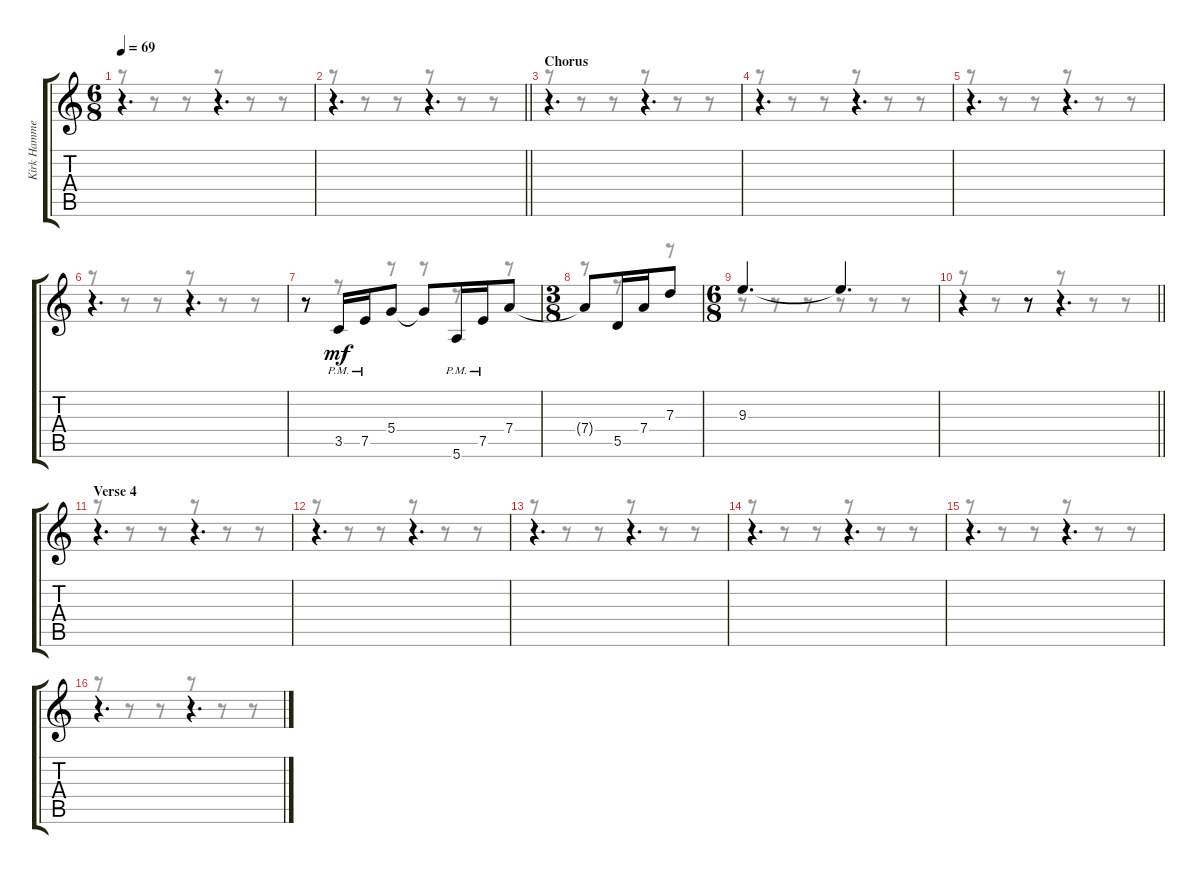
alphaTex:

\track ("Kirk Hammett (Distortion)" "Kirk Hamme") {instrument distortionguitar}
\staff {score tabs}
\tuning (E4 B3 G3 D3 A2 E2) {hide}
\voice
\ts (6 8)
\tempo 69
\clef g2
\ks c
r.4{d dy mf} r.4{d} |
\barLineRight lightlight
r.4{d} r.4{d} |
\section ("" "Chorus")
r.4{d} r.4{d} |
r.4{d} r.4{d} |
r.4{d} r.4{d} |
r.4{d} r.4{d} |
r.8 3.5{pm}.16 7.5{pm}.16 5.4.8 5.4{t}.8 5.6{pm}.16 7.5{pm}.16 7.4.8 |
\ts (3 8)
7.4{t}.8 5.5.16 7.4.16 7.3.8 |
\ts (6 8)
9.3.4{d} 9.3{t}.4{d} |
\barLineRight lightlight
r.4 r.8 r.4{d} |
\section ("" "Verse 4")
r.4{d} r.4{d} |
r.4{d} r.4{d} |
r.4{d} r.4{d} |
r.4{d} r.4{d} |
r.4{d} r.4{d} |
r.4{d} r.4{d}
\voice
\clef g2
\ottava regular
\simile none
\ks c
r.8{dy f} r.8 r.8 r.8 r.8 r.8 |
\barLineRight lightlight
r.8 r.8 r.8 r.8 r.8 r.8 |
r.8 r.8 r.8 r.8 r.8 r.8 |
r.8 r.8 r.8 r.8 r.8 r.8 |
r.8 r.8 r.8 r.8 r.8 r.8 |
r.8 r.8 r.8 r.8 r.8 r.8 |
r.8 r.8 r.8 r.8 r.8 r.8 |
r.8 r.8 r.8 |
r.8 r.8 r.8 r.8 r.8 r.8 |
\barLineRight lightlight
r.8 r.8 r.8 r.8 r.8 r.8 |
r.8 r.8 r.8 r.8 r.8 r.8 |
r.8 r.8 r.8 r.8 r.8 r.8 |
r.8 r.8 r.8 r.8 r.8 r.8 |
r.8 r.8 r.8 r.8 r.8 r.8 |
r.8 r.8 r.8 r.8 r.8 r.8 |
r.8 r.8 r.8 r.8 r.8 r.8
